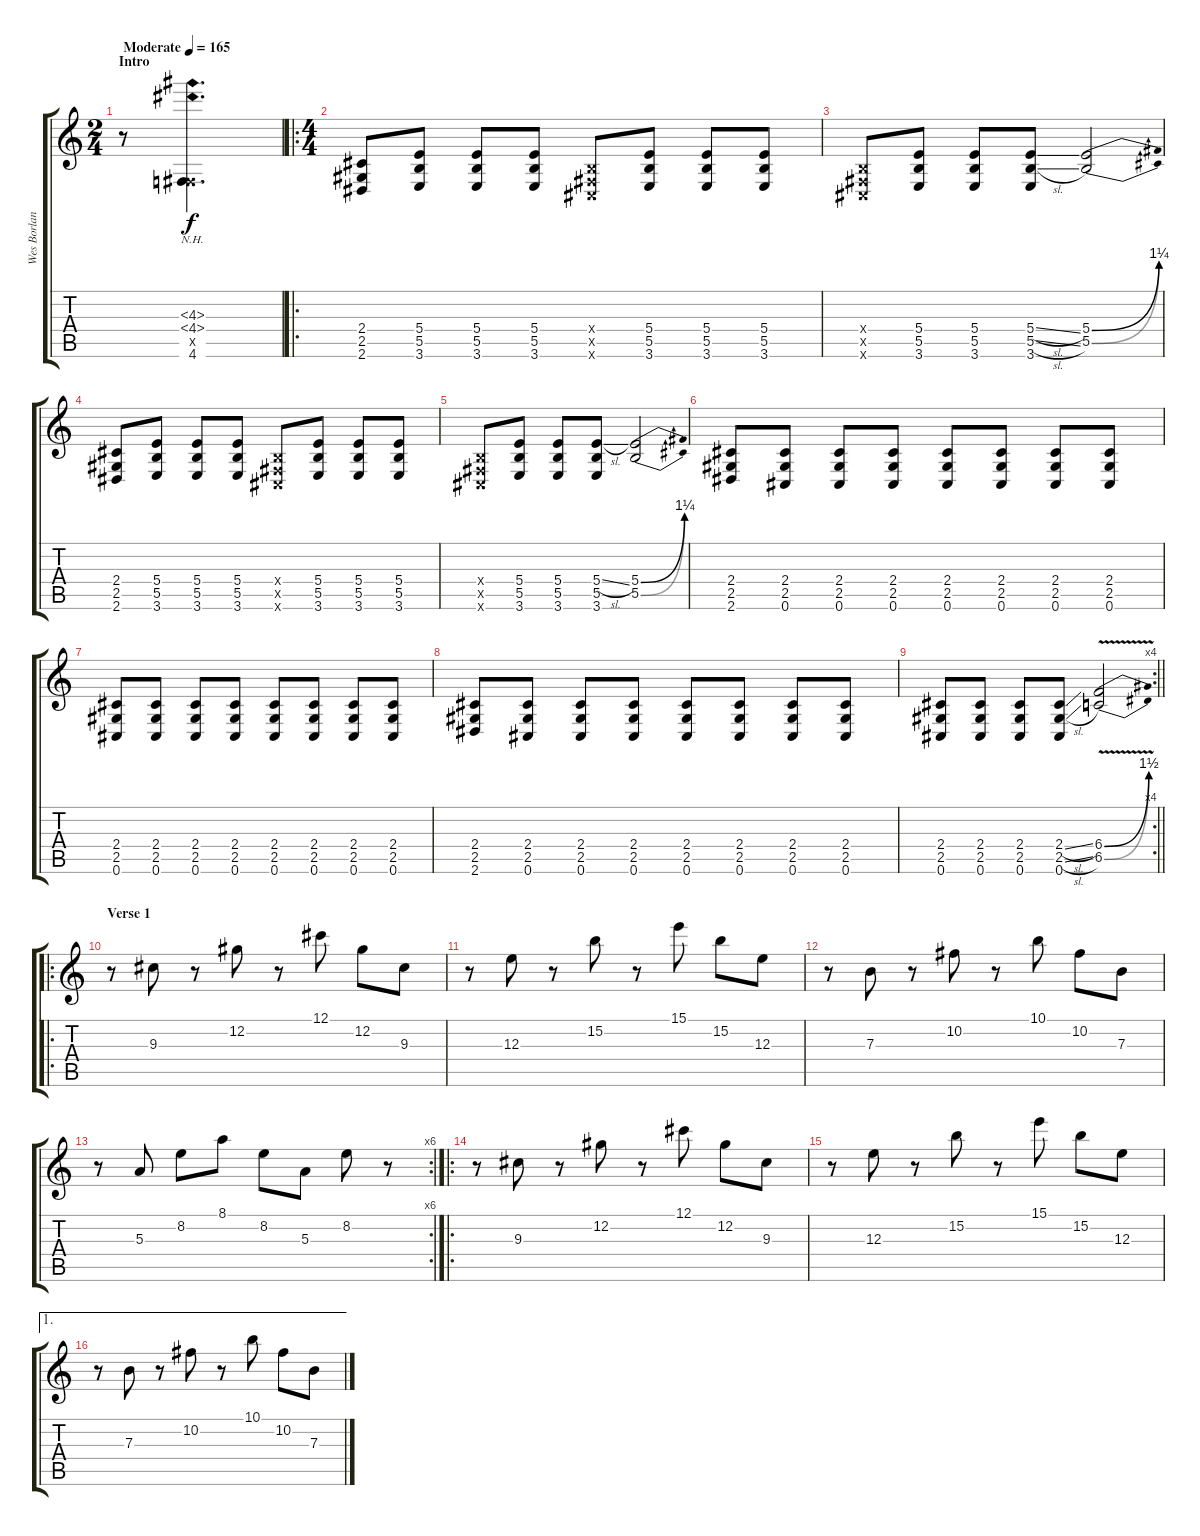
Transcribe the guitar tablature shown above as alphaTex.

\track ("Wes Borland" "Wes Borlan") {instrument distortionguitar}
\staff {score tabs}
\tuning (Db4 Ab3 E3 B2 Gb2 Db2) {hide}
\ts (2 4)
\section ("" "Intro")
\tempo (165 "Moderate")
\clef g2
\ks c
r.8{dy f instrument distortionguitar} (4.3{nh} 4.4{nh} 0.5{x} 4.6).4{d txt ""} |
\ro
\ts (4 4)
(2.4 2.5 2.6).8 (5.4 5.5 3.6).8 (5.4 5.5 3.6).8 (5.4 5.5 3.6).8 (0.4{x} 0.5{x} 0.6{x}).8 (5.4 5.5 3.6).8 (5.4 5.5 3.6).8 (5.4 5.5 3.6).8 |
(0.4{x} 0.5{x} 0.6{x}).8 (5.4 5.5 3.6).8 (5.4 5.5 3.6).8 (5.4{sl} 5.5{sl} 3.6).8 (5.4{be (bend 0 0 60 5)} 5.5{be (bend 0 0 60 5)}).2 |
(2.4 2.5 2.6).8 (5.4 5.5 3.6).8 (5.4 5.5 3.6).8 (5.4 5.5 3.6).8 (0.4{x} 0.5{x} 0.6{x}).8 (5.4 5.5 3.6).8 (5.4 5.5 3.6).8 (5.4 5.5 3.6).8 |
(0.4{x} 0.5{x} 0.6{x}).8 (5.4 5.5 3.6).8 (5.4 5.5 3.6).8 (5.4{sl} 5.5 3.6).8 (5.4{be (bend 0 0 60 5)} 5.5{be (bend 0 0 60 5)}).2 |
(2.4 2.5 2.6).8 (2.4 2.5 0.6).8 (2.4 2.5 0.6).8 (2.4 2.5 0.6).8 (2.4 2.5 0.6).8 (2.4 2.5 0.6).8 (2.4 2.5 0.6).8 (2.4 2.5 0.6).8 |
(2.4 2.5 0.6).8 (2.4 2.5 0.6).8 (2.4 2.5 0.6).8 (2.4 2.5 0.6).8 (2.4 2.5 0.6).8 (2.4 2.5 0.6).8 (2.4 2.5 0.6).8 (2.4 2.5 0.6).8 |
(2.4 2.5 2.6).8 (2.4 2.5 0.6).8 (2.4 2.5 0.6).8 (2.4 2.5 0.6).8 (2.4 2.5 0.6).8 (2.4 2.5 0.6).8 (2.4 2.5 0.6).8 (2.4 2.5 0.6).8 |
\rc 4
\barLineRight lightlight
(2.4 2.5 0.6).8 (2.4 2.5 0.6).8 (2.4 2.5 0.6).8 (2.4{sl} 2.5{sl} 0.6).8 (6.4{be (bend 0 0 60 6)} 6.5{be (bend 0 0 60 6) v}).2 |
\ro
\section ("" "Verse 1")
r.8 9.3.8 r.8 12.2.8 r.8 12.1.8 12.2.8 9.3.8 |
r.8 12.3.8 r.8 15.2.8 r.8 15.1.8 15.2.8 12.3.8 |
r.8 7.3.8 r.8 10.2.8 r.8 10.1.8 10.2.8 7.3.8 |
\rc 6
r.8 5.3.8 8.2.8 8.1.8 8.2.8 5.3.8 8.2.8 r.8 |
\ro
r.8 9.3.8 r.8 12.2.8 r.8 12.1.8 12.2.8 9.3.8 |
r.8 12.3.8 r.8 15.2.8 r.8 15.1.8 15.2.8 12.3.8 |
\ae 1
r.8 7.3.8 r.8 10.2.8 r.8 10.1.8 10.2.8 7.3.8
